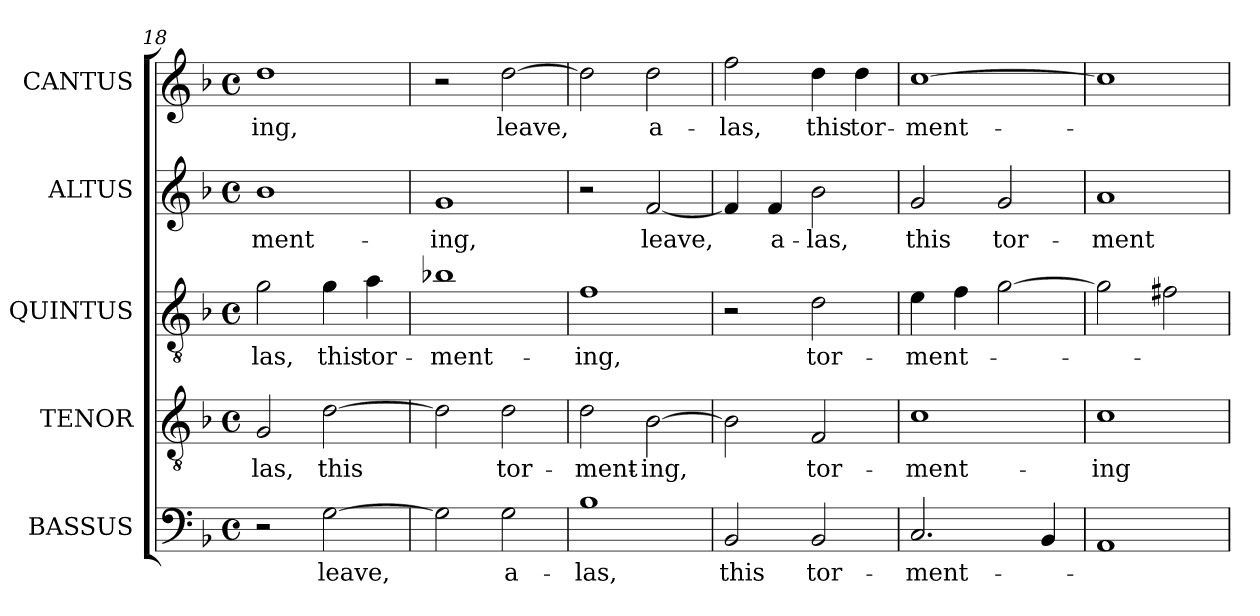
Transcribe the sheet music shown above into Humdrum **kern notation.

**kern	**text	**kern	**text	**kern	**text	**kern	**text	**kern	**text
*part5	*part5	*part4	*part4	*part3	*part3	*part2	*part2	*part1	*part1
*staff5	*staff5	*staff4	*staff4	*staff3	*staff3	*staff2	*staff2	*staff1	*staff1
*I"BASSUS	*	*I"TENOR	*	*I"QUINTUS	*	*I"ALTUS	*	*I"CANTUS	*
*I'B	*	*	*	*I'T	*	*	*	*I'S	*
*clefF4	*	*clefGv2	*	*clefGv2	*	*clefG2	*	*clefG2	*
*	*	*ITrd7c12	*	*ITrd7c12	*	*	*	*	*
*k[b-]	*	*k[b-]	*	*k[b-]	*	*k[b-]	*	*k[b-]	*
*d:	*	*d:	*	*d:	*	*d:	*	*d:	*
*M4/4	*	*M4/4	*	*M4/4	*	*M4/4	*	*M4/4	*
*met(c)	*	*met(c)	*	*met(c)	*	*met(c)	*	*met(c)	*
=18	=18	=18	=18	=18	=18	=18	=18	=18	=18
!	!	!	!LO:LY:b:color=#000000	!	!	!	!	!	!
!	!	!	!	!	!LO:LY:b:color=#000000	!	!	!	!
!	!	!	!	!	!	!	!LO:LY:b:color=#000000	!	!
!	!	!	!	!	!	!	!	!	!LO:LY:b:color=#000000
2r	.	2GGi/	-las,	2Gi\	-las,	1b-i	ment-	1ddi	-ing,
!	!LO:LY:b:color=#000000	!	!	!	!	!	!	!	!
!	!	!	!LO:LY:b:color=#000000	!	!	!	!	!	!
!	!	!	!	!	!LO:LY:b:color=#000000	!	!	!	!
[>2Gi\	leave,	[>2Di\	this	4Gi\	this	.	.	.	.
!	!	!	!	!	!LO:LY:b:color=#000000	!	!	!	!
.	.	.	.	4Ai\	tor-	.	.	.	.
=19	=19	=19	=19	=19	=19	=19	=19	=19	=19
!	!	!	!	!	!LO:LY:b:color=#000000	!	!	!	!
!	!	!	!	!	!	!	!LO:LY:b:color=#000000	!	!
2Gi\]	.	2Di\]	.	1B-Xi	-ment-	1gi	-ing,	2r	.
!	!LO:LY:b:color=#000000	!	!	!	!	!	!	!	!
!	!	!	!LO:LY:b:color=#000000	!	!	!	!	!	!
!	!	!	!	!	!	!	!	!	!LO:LY:b:color=#000000
2Gi\	a-	2Di\	tor-	.	.	.	.	[>2ddi\	leave,
=20	=20	=20	=20	=20	=20	=20	=20	=20	=20
!	!LO:LY:b:color=#000000	!	!	!	!	!	!	!	!
!	!	!	!LO:LY:b:color=#000000	!	!	!	!	!	!
!	!	!	!	!	!LO:LY:b:color=#000000	!	!	!	!
1B-i	-las,	2Di\	-ment-	1Fi	-ing,	2r	.	2ddi\]	.
!	!	!	!LO:LY:b:color=#000000	!	!	!	!	!	!
!	!	!	!	!	!	!	!LO:LY:b:color=#000000	!	!
!	!	!	!	!	!	!	!	!	!LO:LY:b:color=#000000
.	.	[>2BB-i\	-ing,	.	.	[<2fi/	leave,	2ddi\	a-
=21	=21	=21	=21	=21	=21	=21	=21	=21	=21
!	!LO:LY:b:color=#000000	!	!	!	!	!	!	!	!
!	!	!	!	!	!	!	!	!	!LO:LY:b:color=#000000
2BB-i/	this	2BB-i\]	.	2r	.	4fi/]	.	2ffi\	-las,
!	!	!	!	!	!	!	!LO:LY:b:color=#000000	!	!
.	.	.	.	.	.	4fi/	a-	.	.
!	!LO:LY:b:color=#000000	!	!	!	!	!	!	!	!
!	!	!	!LO:LY:b:color=#000000	!	!	!	!	!	!
!	!	!	!	!	!LO:LY:b:color=#000000	!	!	!	!
!	!	!	!	!	!	!	!LO:LY:b:color=#000000	!	!
!	!	!	!	!	!	!	!	!	!LO:LY:b:color=#000000
2BB-i/	tor-	2FFi/	tor-	2Di\	tor-	2b-i\	-las,	4ddi\	this
!	!	!	!	!	!	!	!	!	!LO:LY:b:color=#000000
.	.	.	.	.	.	.	.	4ddi\	tor-
!!LO:PB:g=z
=22	=22	=22	=22	=22	=22	=22	=22	=22	=22
!	!LO:LY:b:color=#000000	!	!	!	!	!	!	!	!
!	!	!	!LO:LY:b:color=#000000	!	!	!	!	!	!
!	!	!	!	!	!LO:LY:b:color=#000000	!	!	!	!
!	!	!	!	!	!	!	!LO:LY:b:color=#000000	!	!
!	!	!	!	!	!	!	!	!	!LO:LY:b:color=#000000
2.Ci/	-ment-	1Ci	-ment-	4Ei\	-ment-	2gi/	this	[>1cci	-ment-
.	.	.	.	4Fi\	.	.	.	.	.
!	!	!	!	!	!	!	!LO:LY:b:color=#000000	!	!
.	.	.	.	[>2Gi\	.	2gi/	tor-	.	.
4BB-i/	.	.	.	.	.	.	.	.	.
=23	=23	=23	=23	=23	=23	=23	=23	=23	=23
!	!	!	!LO:LY:b:color=#000000	!	!	!	!	!	!
!	!	!	!	!	!	!	!LO:LY:b:color=#000000	!	!
1AAi	.	1Ci	-ing	2Gi\]	.	1ai	-ment-	1cci]	.
.	.	.	.	2F#Xi\	.	.	.	.	.
=	=	=	=	=	=	=	=	=	=
*-	*-	*-	*-	*-	*-	*-	*-	*-	*-
